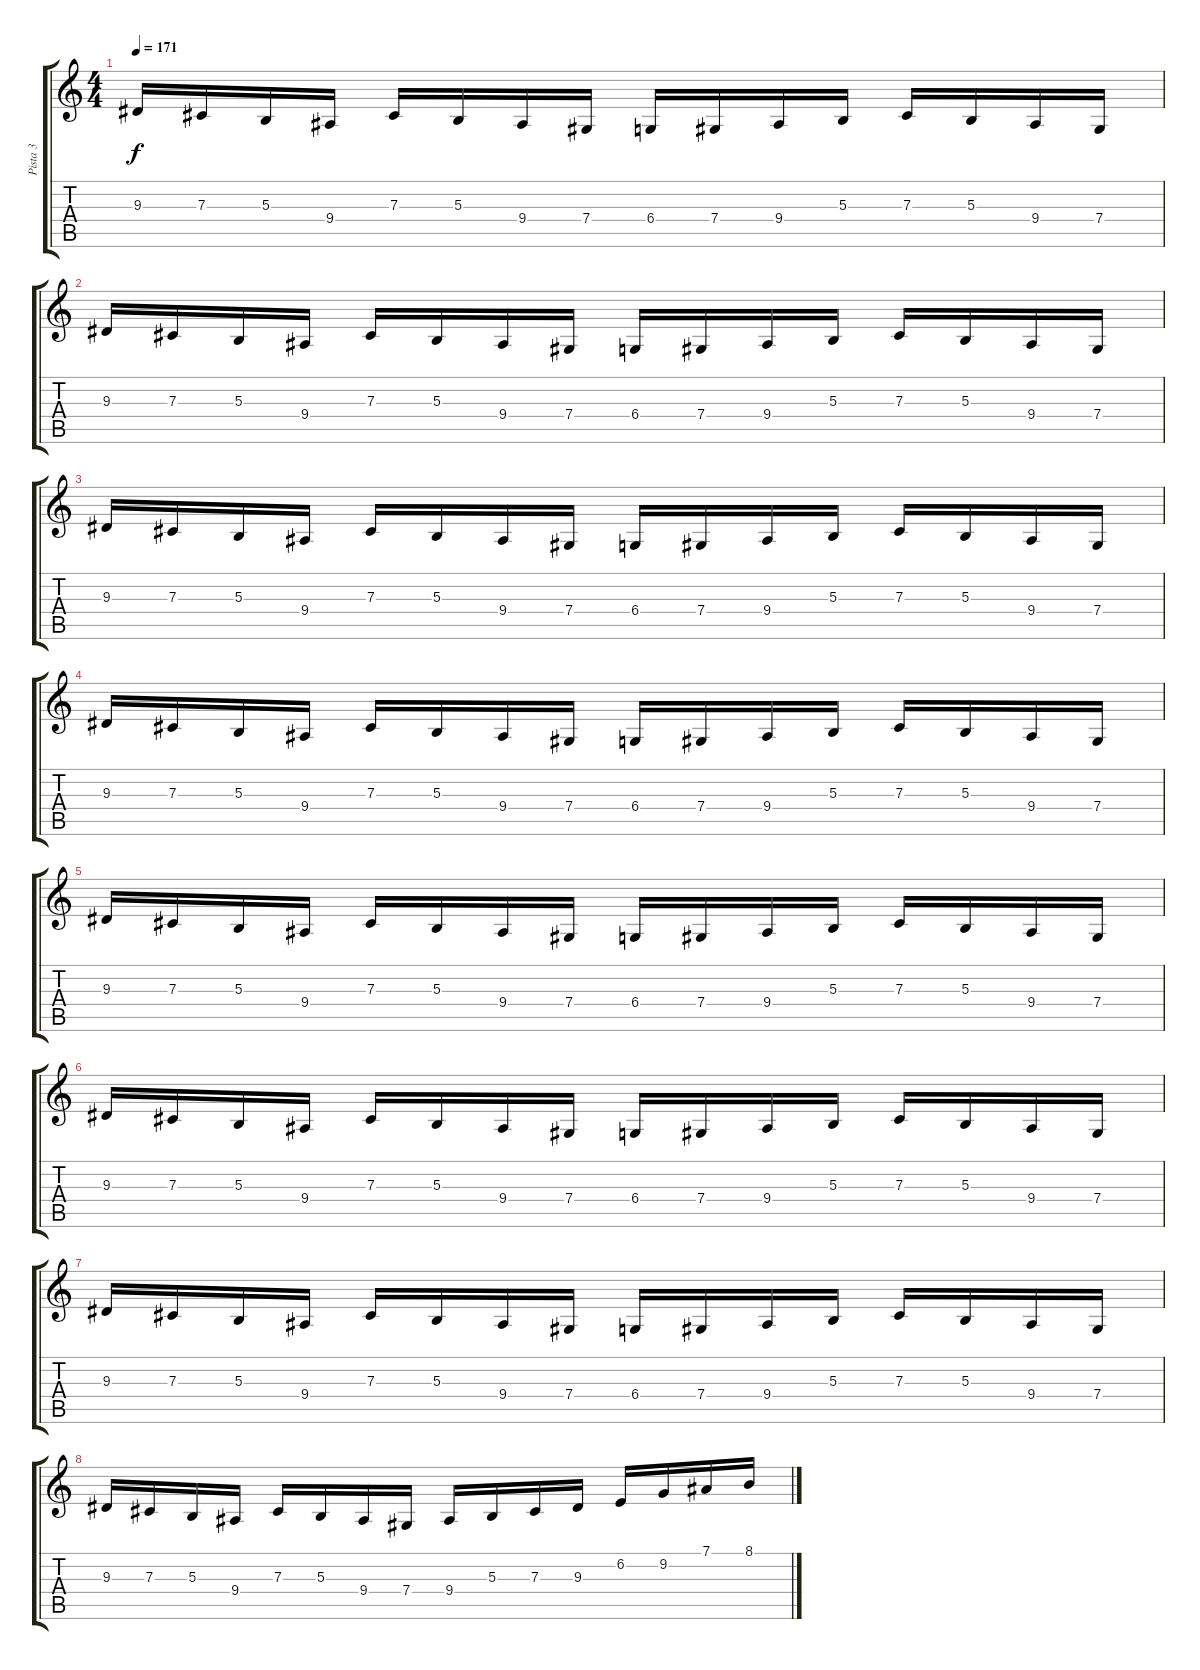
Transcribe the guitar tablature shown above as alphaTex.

\track ("Pista 3" "Pista 3") {instrument harpsichord}
\staff {score tabs}
\tuning (Eb4 Bb3 Gb3 Db3 Ab2 Eb2) {hide}
\ts (4 4)
\tempo 171
\clef g2
\ks c
9.3.16{dy f instrument harpsichord} 7.3.16 5.3.16 9.4.16 7.3.16 5.3.16 9.4.16 7.4.16 6.4.16 7.4.16 9.4.16 5.3.16 7.3.16 5.3.16 9.4.16 7.4.16 |
9.3.16 7.3.16 5.3.16 9.4.16 7.3.16 5.3.16 9.4.16 7.4.16 6.4.16 7.4.16 9.4.16 5.3.16 7.3.16 5.3.16 9.4.16 7.4.16 |
9.3.16 7.3.16 5.3.16 9.4.16 7.3.16 5.3.16 9.4.16 7.4.16 6.4.16 7.4.16 9.4.16 5.3.16 7.3.16 5.3.16 9.4.16 7.4.16 |
9.3.16 7.3.16 5.3.16 9.4.16 7.3.16 5.3.16 9.4.16 7.4.16 6.4.16 7.4.16 9.4.16 5.3.16 7.3.16 5.3.16 9.4.16 7.4.16 |
9.3.16 7.3.16 5.3.16 9.4.16 7.3.16 5.3.16 9.4.16 7.4.16 6.4.16 7.4.16 9.4.16 5.3.16 7.3.16 5.3.16 9.4.16 7.4.16 |
9.3.16 7.3.16 5.3.16 9.4.16 7.3.16 5.3.16 9.4.16 7.4.16 6.4.16 7.4.16 9.4.16 5.3.16 7.3.16 5.3.16 9.4.16 7.4.16 |
9.3.16 7.3.16 5.3.16 9.4.16 7.3.16 5.3.16 9.4.16 7.4.16 6.4.16 7.4.16 9.4.16 5.3.16 7.3.16 5.3.16 9.4.16 7.4.16 |
9.3.16 7.3.16 5.3.16 9.4.16 7.3.16 5.3.16 9.4.16 7.4.16 9.4.16 5.3.16 7.3.16 9.3.16 6.2.16 9.2.16 7.1.16 8.1.16
